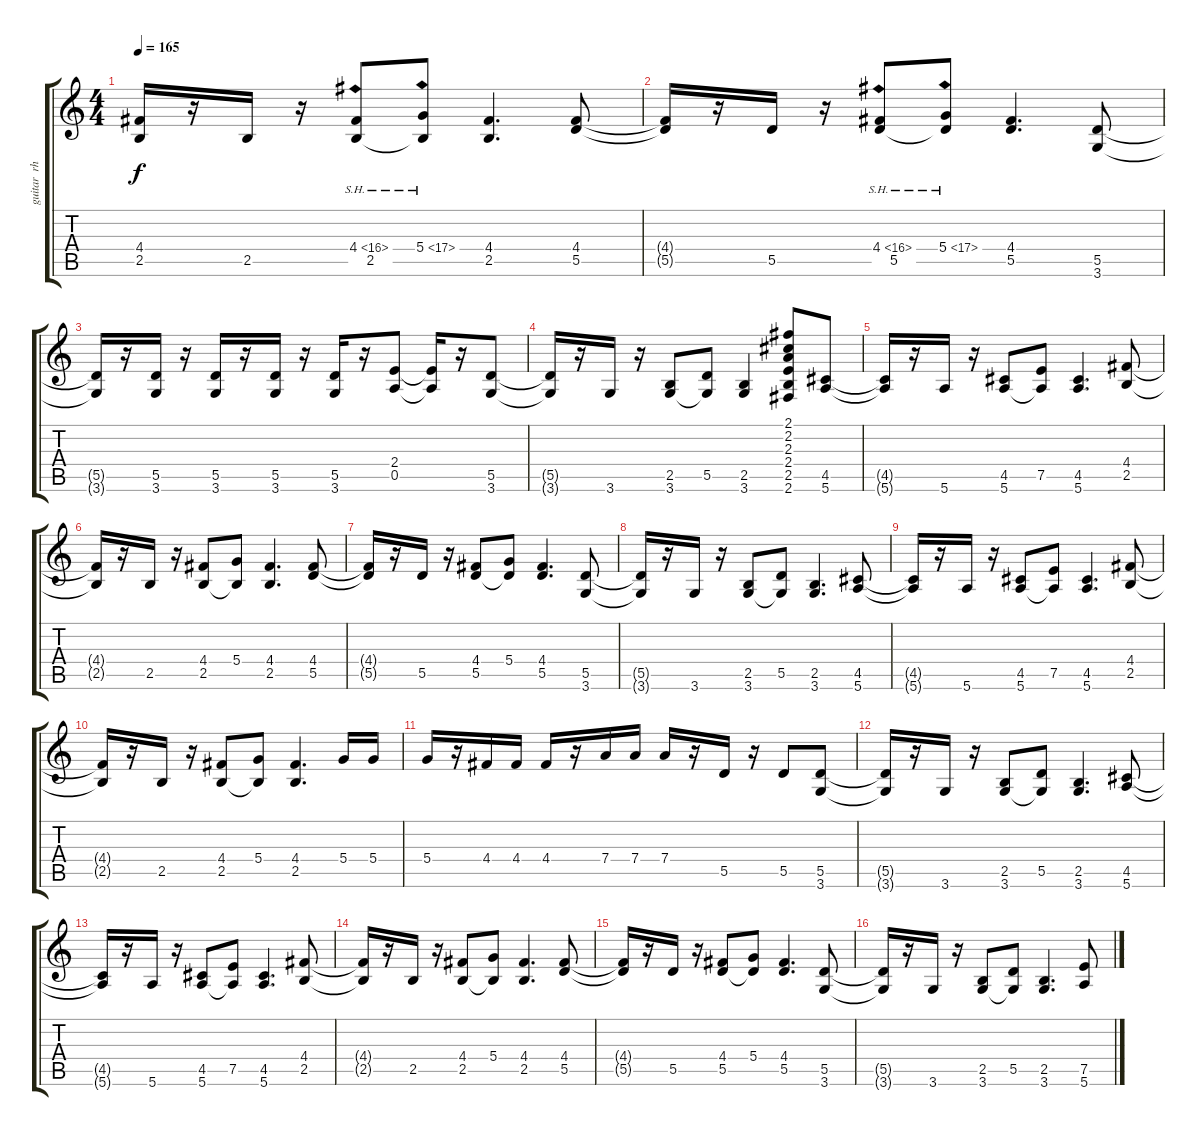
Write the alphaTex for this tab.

\track ("guitar  rhythm  left" "guitar  rh") {instrument distortionguitar}
\staff {score tabs}
\tuning (E4 B3 G3 D3 A2 E2) {hide}
\ts (4 4)
\tempo 165
\clef g2
\ks c
(4.4{t} 2.5{t}).16{dy f} r.16 2.5.16 r.16 (4.4{sh 12} 2.5).8 (5.4{sh 12} 2.5{t}).8 (4.4 2.5).4{d} (4.4 5.5).8 |
(4.4{t} 5.5{t}).16 r.16 5.5.16 r.16 (4.4{sh 12} 5.5).8 (5.4{sh 12} 5.5{t}).8 (4.4 5.5).4{d} (5.5 3.6).8 |
(5.5{t} 3.6{t}).16 r.16 (5.5 3.6).16 r.16 (5.5 3.6).16 r.16 (5.5 3.6).16 r.16 (5.5 3.6).16 r.16 (2.4 0.5).8 (2.4{t} 0.5{t}).16 r.16 (5.5 3.6).8 |
(5.5{t} 3.6{t}).16 r.16 3.6.16 r.16 (2.5 3.6).8 (5.5 3.6{t}).8 (2.5 3.6).4 (2.1 2.2 2.3 2.4 2.5 2.6).8{volume 14 instrument guitarfretnoise} (4.5 5.6).8{volume 11 balance 0 instrument distortionguitar} |
(4.5{t} 5.6{t}).16 r.16 5.6.16 r.16 (4.5 5.6).8 (7.5 5.6{t}).8 (4.5 5.6).4{d} (4.4 2.5).8 |
(4.4{t} 2.5{t}).16 r.16 2.5.16 r.16 (4.4 2.5).8 (5.4 2.5{t}).8 (4.4 2.5).4{d} (4.4 5.5).8 |
(4.4{t} 5.5{t}).16 r.16 5.5.16 r.16 (4.4 5.5).8 (5.4 5.5{t}).8 (4.4 5.5).4{d} (5.5 3.6).8 |
(5.5{t} 3.6{t}).16 r.16 3.6.16 r.16 (2.5 3.6).8 (5.5 3.6{t}).8 (2.5 3.6).4{d} (4.5 5.6).8 |
(4.5{t} 5.6{t}).16 r.16 5.6.16 r.16 (4.5 5.6).8 (7.5 5.6{t}).8 (4.5 5.6).4{d} (4.4 2.5).8 |
(4.4{t} 2.5{t}).16 r.16 2.5.16 r.16 (4.4 2.5).8 (5.4 2.5{t}).8 (4.4 2.5).4{d} 5.4.16 5.4.16 |
5.4.16 r.16 4.4.16 4.4.16 4.4.16 r.16 7.4.16 7.4.16 7.4.16 r.16 5.5.16 r.16 5.5.8 (5.5 3.6).8 |
(5.5{t} 3.6{t}).16 r.16 3.6.16 r.16 (2.5 3.6).8 (5.5 3.6{t}).8 (2.5 3.6).4{d} (4.5 5.6).8 |
(4.5{t} 5.6{t}).16 r.16 5.6.16 r.16 (4.5 5.6).8 (7.5 5.6{t}).8 (4.5 5.6).4{d} (4.4 2.5).8 |
(4.4{t} 2.5{t}).16 r.16 2.5.16 r.16 (4.4 2.5).8 (5.4 2.5{t}).8 (4.4 2.5).4{d} (4.4 5.5).8 |
(4.4{t} 5.5{t}).16 r.16 5.5.16 r.16 (4.4 5.5).8 (5.4 5.5{t}).8 (4.4 5.5).4{d} (5.5 3.6).8 |
(5.5{t} 3.6{t}).16 r.16 3.6.16 r.16 (2.5 3.6).8 (5.5 3.6{t}).8 (2.5 3.6).4{d} (7.5 5.6).8
